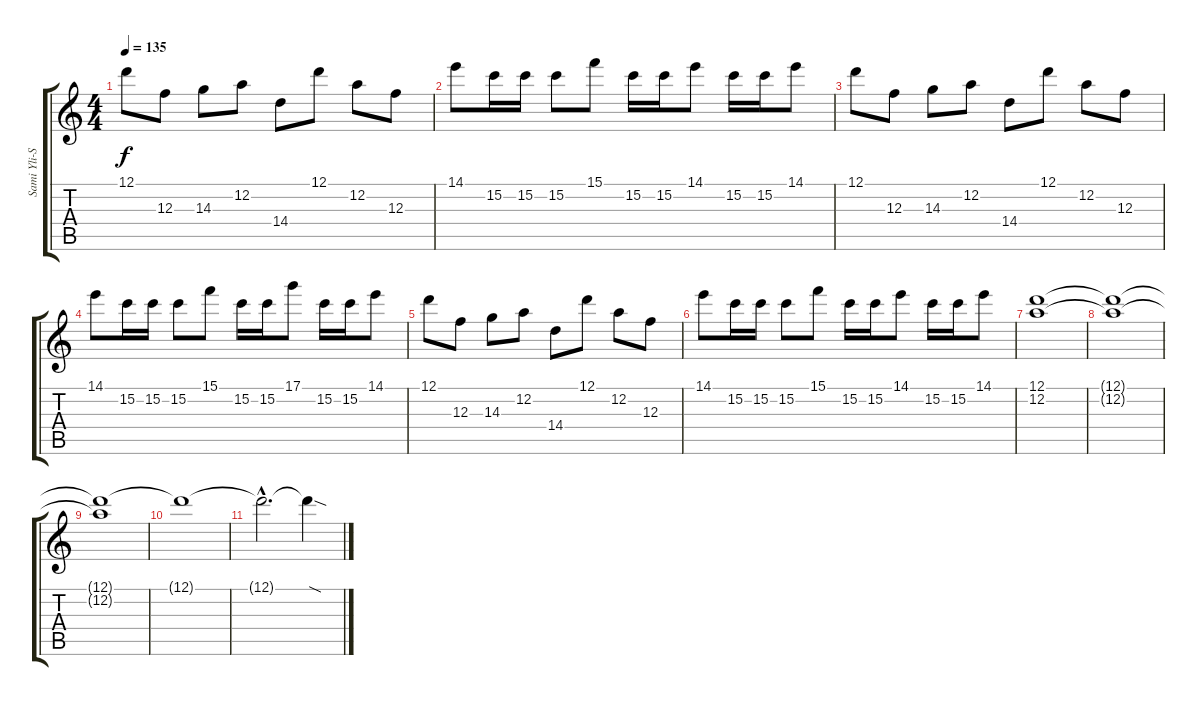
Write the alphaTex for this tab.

\track ("Sami Yli-Sirniö" "Sami Yli-S") {instrument distortionguitar}
\staff {score tabs}
\tuning (D4 A3 F3 C3 G2 D2) {hide}
\ts (4 4)
\tempo 135
\clef g2
\ks c
12.1.8{dy f} 12.3.8 14.3.8 12.2.8 14.4.8 12.1.8 12.2.8 12.3.8 |
14.1.8 15.2.16 15.2.16 15.2.8 15.1.8 15.2.16 15.2.16 14.1.8 15.2.16 15.2.16 14.1.8 |
12.1.8 12.3.8 14.3.8 12.2.8 14.4.8 12.1.8 12.2.8 12.3.8 |
14.1.8 15.2.16 15.2.16 15.2.8 15.1.8 15.2.16 15.2.16 17.1.8 15.2.16 15.2.16 14.1.8 |
12.1.8 12.3.8 14.3.8 12.2.8 14.4.8 12.1.8 12.2.8 12.3.8 |
14.1.8 15.2.16 15.2.16 15.2.8 15.1.8 15.2.16 15.2.16 14.1.8 15.2.16 15.2.16 14.1.8 |
(12.1 12.2).1 |
(12.1{t} 12.2{t}).1 |
(12.1{t} 12.2{t}).1 |
12.1{t}.1 |
12.1{hac t}.2{d} 12.1{sod t}.4
